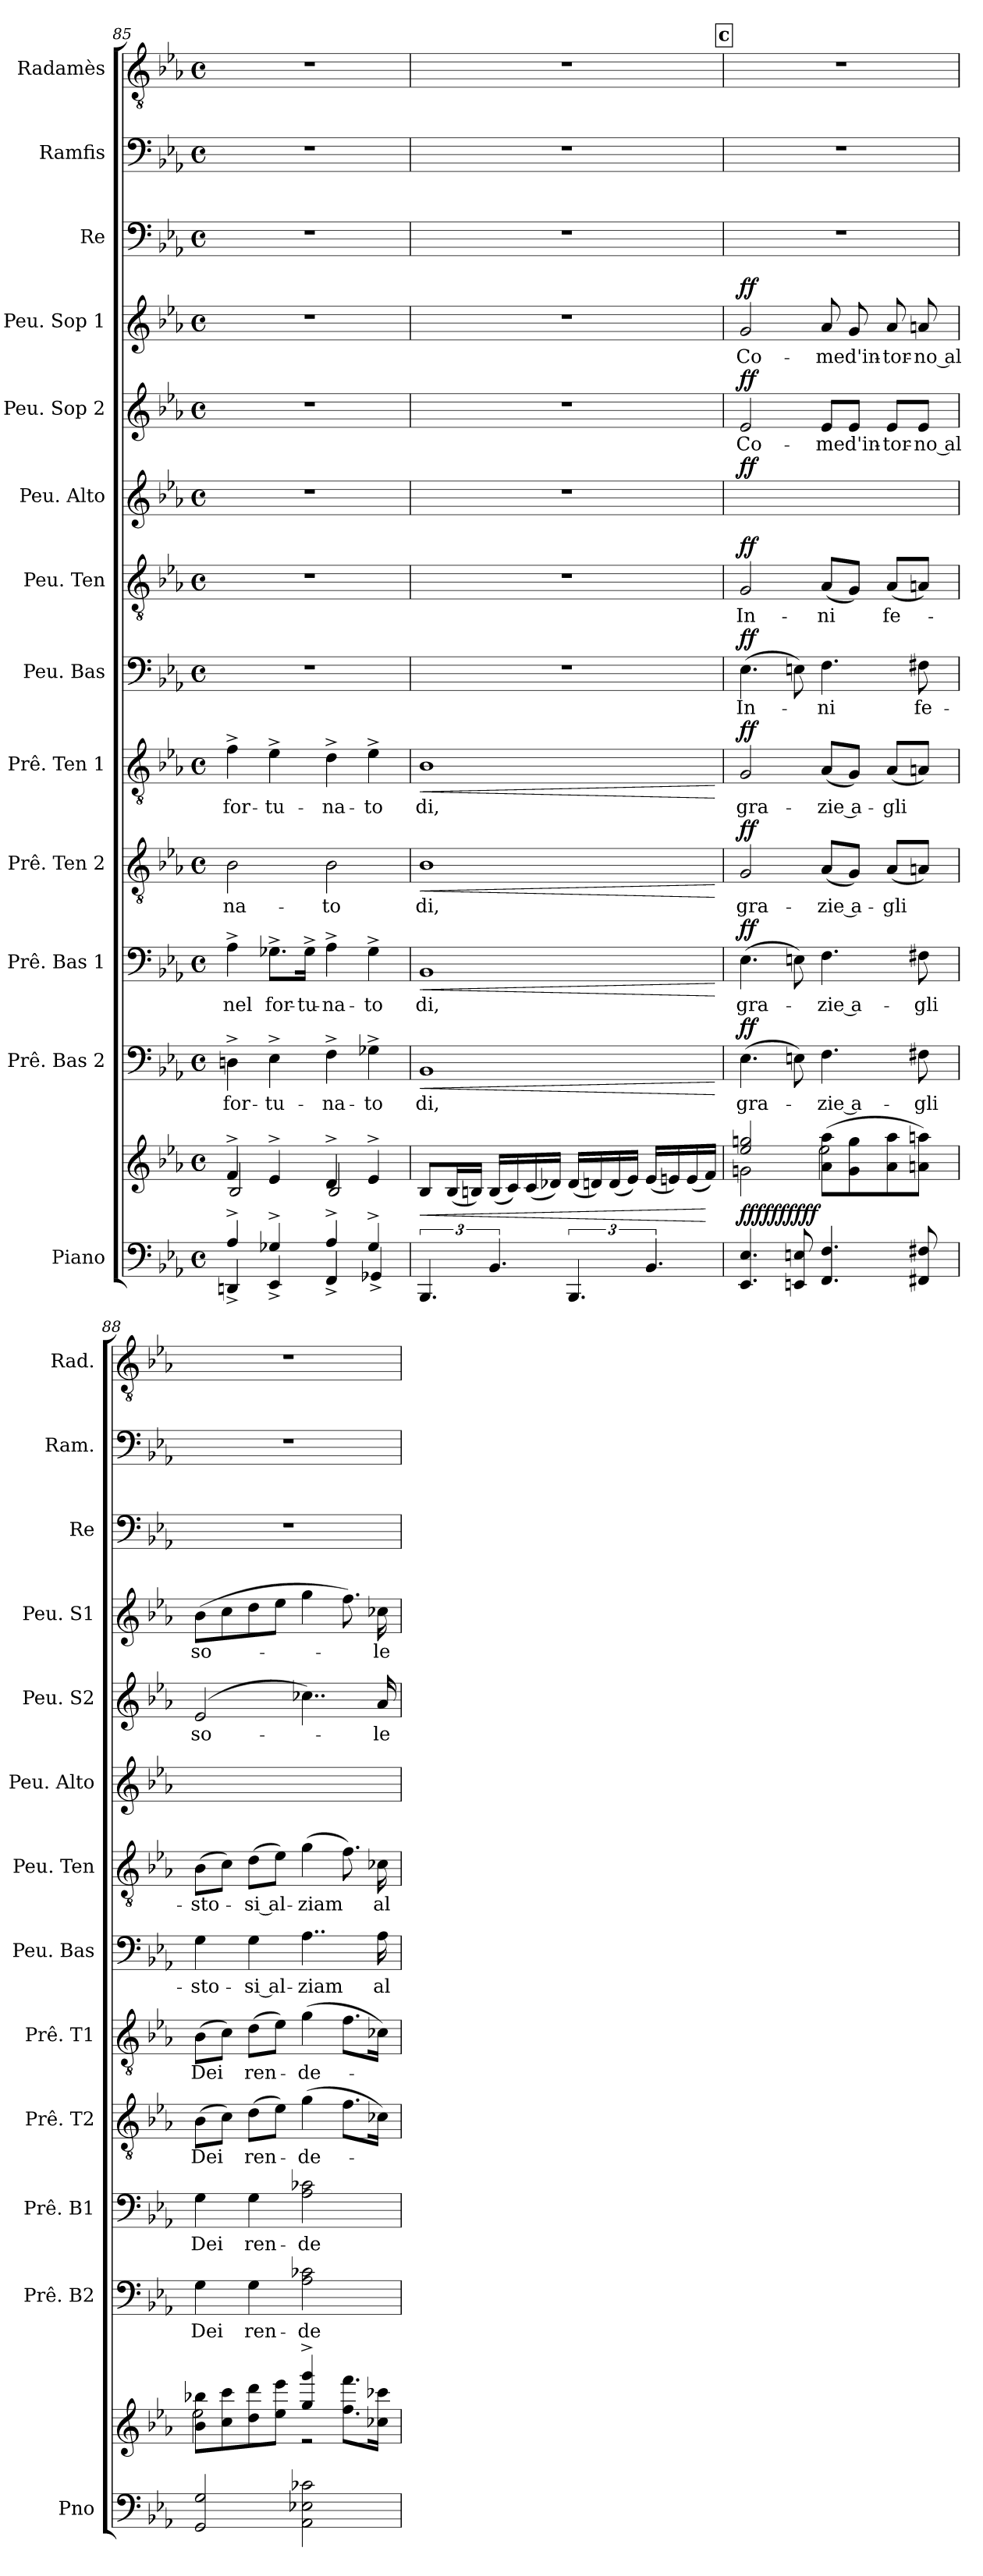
**kern	**kern	**dynam	**kern	**text	**dynam	**kern	**text	**dynam	**kern	**text	**dynam	**kern	**text	**dynam	**kern	**text	**dynam	**kern	**text	**dynam	**kern	**dynam	**kern	**text	**dynam	**kern	**text	**dynam	**kern	**kern	**kern
*part13	*part13	*part13	*part12	*part12	*part12	*part11	*part11	*part11	*part10	*part10	*part10	*part9	*part9	*part9	*part8	*part8	*part8	*part7	*part7	*part7	*part6	*part6	*part5	*part5	*part5	*part4	*part4	*part4	*part3	*part2	*part1
*staff14	*staff13	*staff13/14	*staff12	*staff12	*staff12	*staff11	*staff11	*staff11	*staff10	*staff10	*staff10	*staff9	*staff9	*staff9	*staff8	*staff8	*staff8	*staff7	*staff7	*staff7	*staff6	*staff6	*staff5	*staff5	*staff5	*staff4	*staff4	*staff4	*staff3	*staff2	*staff1
*I"Piano	*	*	*I"Prê. Bas 2	*	*	*I"Prê. Bas 1	*	*	*I"Prê. Ten 2	*	*	*I"Prê. Ten 1	*	*	*I"Peu. Bas	*	*	*I"Peu. Ten	*	*	*I"Peu. Alto	*	*I"Peu. Sop 2	*	*	*I"Peu. Sop 1	*	*	*I"Re	*I"Ramfis	*I"Radamès
*I'Pno	*	*	*I'Prê. B2	*	*	*I'Prê. B1	*	*	*I'Prê. T2	*	*	*I'Prê. T1	*	*	*I'Peu. Bas	*	*	*I'Peu. Ten	*	*	*I'Peu. Alto	*	*I'Peu. S2	*	*	*I'Peu. S1	*	*	*I'Re	*I'Ram.	*I'Rad.
*clefF4	*clefG2	*	*clefF4	*	*	*clefF4	*	*	*clefGv2	*	*	*clefGv2	*	*	*clefF4	*	*	*clefGv2	*	*	*clefG2	*	*clefG2	*	*	*clefG2	*	*	*clefF4	*clefF4	*clefGv2
*k[b-e-a-]	*k[b-e-a-]	*	*k[b-e-a-]	*	*	*k[b-e-a-]	*	*	*k[b-e-a-]	*	*	*k[b-e-a-]	*	*	*k[b-e-a-]	*	*	*k[b-e-a-]	*	*	*k[b-e-a-]	*	*k[b-e-a-]	*	*	*k[b-e-a-]	*	*	*k[b-e-a-]	*k[b-e-a-]	*k[b-e-a-]
*M4/4	*M4/4	*	*M4/4	*	*	*M4/4	*	*	*M4/4	*	*	*M4/4	*	*	*M4/4	*	*	*M4/4	*	*	*M4/4	*	*M4/4	*	*	*M4/4	*	*	*M4/4	*M4/4	*M4/4
*met(c)	*met(c)	*	*met(c)	*	*	*met(c)	*	*	*met(c)	*	*	*met(c)	*	*	*met(c)	*	*	*met(c)	*	*	*met(c)	*	*met(c)	*	*	*met(c)	*	*	*met(c)	*met(c)	*met(c)
=85	=85	=85	=85	=85	=85	=85	=85	=85	=85	=85	=85	=85	=85	=85	=85	=85	=85	=85	=85	=85	=85	=85	=85	=85	=85	=85	=85	=85	=85	=85	=85
*^	*^	*	*	*	*	*	*	*	*	*	*	*	*	*	*	*	*	*	*	*	*	*	*	*	*	*	*	*	*	*	*
!	!	!	!	!	!	!LO:LY:b:color=#0055FF	!	!	!LO:LY:b:color=#0055FF	!	!	!LO:LY:b:color=#0055FF	!	!	!LO:LY:b:color=#0055FF	!	!	!	!	!	!	!	!	!	!	!	!	!	!	!	!	!	!
4A-^/	4DDn^/	4f^/	2B-/	.	4Dn^\	for-	.	4A-^\	nel	.	2B-\	-na-	.	4f^\	for-	.	1r	.	.	1r	.	.	1r	.	1r	.	.	1r	.	.	1r	1r	1r
!	!	!	!	!	!	!LO:LY:b:color=#0055FF	!	!	!LO:LY:b:color=#0055FF	!	!	!	!	!	!LO:LY:b:color=#0055FF	!	!	!	!	!	!	!	!	!	!	!	!	!	!	!	!	!	!
4G-X^/	4EE-^/	4e-^/	.	.	4E-^\	-tu-	.	8.G-X^\L	for-	.	.	.	.	4e-^\	-tu-	.	.	.	.	.	.	.	.	.	.	.	.	.	.	.	.	.	.
!	!	!	!	!	!	!	!	!	!LO:LY:b:color=#0055FF	!	!	!	!	!	!	!	!	!	!	!	!	!	!	!	!	!	!	!	!	!	!	!	!
.	.	.	.	.	.	.	.	16G-^\Jk	-tu-	.	.	.	.	.	.	.	.	.	.	.	.	.	.	.	.	.	.	.	.	.	.	.	.
!	!	!	!	!	!	!LO:LY:b:color=#0055FF	!	!	!LO:LY:b:color=#0055FF	!	!	!LO:LY:b:color=#0055FF	!	!	!LO:LY:b:color=#0055FF	!	!	!	!	!	!	!	!	!	!	!	!	!	!	!	!	!	!
4A-^/	4FF^/	4d^/	2B-/	.	4F^\	-na-	.	4A-^\	-na-	.	2B-\	-to	.	4d^\	-na-	.	.	.	.	.	.	.	.	.	.	.	.	.	.	.	.	.	.
!	!	!	!	!	!	!LO:LY:b:color=#0055FF	!	!	!LO:LY:b:color=#0055FF	!	!	!	!	!	!LO:LY:b:color=#0055FF	!	!	!	!	!	!	!	!	!	!	!	!	!	!	!	!	!	!
4G-^/	4GG-X^/	4e-^/	.	.	4G-X^\	-to	.	4G-^\	-to	.	.	.	.	4e-^\	-to	.	.	.	.	.	.	.	.	.	.	.	.	.	.	.	.	.	.
*	*	*v	*v	*	*	*	*	*	*	*	*	*	*	*	*	*	*	*	*	*	*	*	*	*	*	*	*	*	*	*	*	*	*
=86	=86	=86	=86	=86	=86	=86	=86	=86	=86	=86	=86	=86	=86	=86	=86	=86	=86	=86	=86	=86	=86	=86	=86	=86	=86	=86	=86	=86	=86	=86	=86	=86
!	!	!	!LO:HP:b	!	!LO:LY:b:color=#0055FF	!LO:HP:b	!	!LO:LY:b:color=#0055FF	!LO:HP:b	!	!LO:LY:b:color=#0055FF	!LO:HP:b	!	!LO:LY:b:color=#0055FF	!LO:HP:b	!	!	!	!	!	!	!	!	!	!	!	!	!	!	!	!	!
*v	*v	*	*	*	*	*	*	*	*	*	*	*	*	*	*	*	*	*	*	*	*	*	*	*	*	*	*	*	*	*	*	*
6.BBB-/	8B-/L	<	1BB-	di,	<	1BB-	di,	<	1B-	di,	<	1B-	di,	<	1r	.	.	1r	.	.	1r	.	1r	.	.	1r	.	.	1r	1r	1r
.	(<16B-/L	.	.	.	.	.	.	.	.	.	.	.	.	.	.	.	.	.	.	.	.	.	.	.	.	.	.	.	.	.	.
.	16Bn/JJ)	.	.	.	.	.	.	.	.	.	.	.	.	.	.	.	.	.	.	.	.	.	.	.	.	.	.	.	.	.	.
6.BB-/	(<16B/LL	.	.	.	.	.	.	.	.	.	.	.	.	.	.	.	.	.	.	.	.	.	.	.	.	.	.	.	.	.	.
.	16c/)	.	.	.	.	.	.	.	.	.	.	.	.	.	.	.	.	.	.	.	.	.	.	.	.	.	.	.	.	.	.
.	(<16c/	.	.	.	.	.	.	.	.	.	.	.	.	.	.	.	.	.	.	.	.	.	.	.	.	.	.	.	.	.	.
.	16d-X/JJ)	.	.	.	.	.	.	.	.	.	.	.	.	.	.	.	.	.	.	.	.	.	.	.	.	.	.	.	.	.	.
6.BBB-/	(<16d-/LL	.	.	.	.	.	.	.	.	.	.	.	.	.	.	.	.	.	.	.	.	.	.	.	.	.	.	.	.	.	.
.	16dn/)	.	.	.	.	.	.	.	.	.	.	.	.	.	.	.	.	.	.	.	.	.	.	.	.	.	.	.	.	.	.
.	(<16d/	.	.	.	.	.	.	.	.	.	.	.	.	.	.	.	.	.	.	.	.	.	.	.	.	.	.	.	.	.	.
.	16e-/JJ)	.	.	.	.	.	.	.	.	.	.	.	.	.	.	.	.	.	.	.	.	.	.	.	.	.	.	.	.	.	.
6.BB-/	(<16e-/LL	.	.	.	.	.	.	.	.	.	.	.	.	.	.	.	.	.	.	.	.	.	.	.	.	.	.	.	.	.	.
.	16en/)	.	.	.	.	.	.	.	.	.	.	.	.	.	.	.	.	.	.	.	.	.	.	.	.	.	.	.	.	.	.
.	(<16e/	.	.	.	.	.	.	.	.	.	.	.	.	.	.	.	.	.	.	.	.	.	.	.	.	.	.	.	.	.	.
.	16f/JJ)	[	.	.	.	.	.	.	.	.	.	.	.	.	.	.	.	.	.	.	.	.	.	.	.	.	.	.	.	.	.
.	.	.	.	.	[	.	.	[	.	.	[	.	.	[	.	.	.	.	.	.	.	.	.	.	.	.	.	.	.	.	.
!!LO:PB:g=z
!!LO:REH:place=s1:a:fs=18:t=c
=87	=87	=87	=87	=87	=87	=87	=87	=87	=87	=87	=87	=87	=87	=87	=87	=87	=87	=87	=87	=87	=87	=87	=87	=87	=87	=87	=87	=87	=87	=87	=87
*	*^	*	*	*	*	*	*	*	*	*	*	*	*	*	*	*	*	*	*	*	*	*	*	*	*	*	*	*	*	*	*
!	!	!	!LO:DY:a=2	!	!LO:LY:b:color=#0055FF	!	!	!LO:LY:b:color=#0055FF	!	!	!LO:LY:b:color=#0055FF	!	!	!LO:LY:b:color=#0055FF	!	!	!LO:LY:b:color=#AA0000	!	!	!LO:LY:b:color=#0055FF	!	!	!	!	!LO:LY:b:color=#0055FF	!	!	!LO:LY:b:color=#0055FF	!	!	!	!
!	!	!	!LO:DY:n=1:a=2	!	!	!	!	!	!	!	!	!	!	!	!	!	!	!	!	!	!	!	!	!	!	!	!	!	!	!	!	!
!	!	!	!LO:DY:n=2:a	!	!	!	!	!	!	!	!	!	!	!	!	!	!	!	!	!	!	!	!	!	!	!	!	!	!	!	!	!
!	!	!	!LO:DY:n=3:a	!	!	!	!	!	!	!	!	!	!	!	!	!	!	!	!	!	!	!	!	!	!	!	!	!	!	!	!	!
!	!	!	!LO:DY:n=4:a	!	!	!LO:DY:a	!	!	!LO:DY:a	!	!	!LO:DY:a	!	!	!LO:DY:a	!	!	!LO:DY:a	!	!	!LO:DY:a	!	!LO:DY:a	!	!	!LO:DY:a	!	!	!LO:DY:a	!	!	!
4.EE-/ 4.E-/	2ee-/ 2ggn/	2gn\	ff ff ff ff ff	(>4.E-\	gra-	ff	(>4.E-\	gra-	ff	2G/	gra-	ff	2G/	gra-	ff	(>4.E-\	In-	ff	2G/	In-	ff	1ryy	ff	2e-/	Co-	ff	2g/	Co-	ff	1r	1r	1r
8EEn/ 8En/	.	.	.	8En\)	.	.	8En\)	.	.	.	.	.	.	.	.	8En\)	.	.	.	.	.	.	.	.	.	.	.	.	.	.	.	.
!	!	!	!	!	!LO:LY:b:color=#0055FF	!	!	!LO:LY:b:color=#0055FF	!	!	!LO:LY:b:color=#0055FF	!	!	!LO:LY:b:color=#0055FF	!	!	!LO:LY:b:color=#AA0000	!	!	!LO:LY:b:color=#0055FF	!	!	!	!	!LO:LY:b:color=#0055FF	!	!	!LO:LY:b:color=#0055FF	!	!	!	!
4.FF/ 4.F/	(<8a-\ 8aa-\L	2ee-\	.	4.F\	zie a-	.	4.F\	zie a-	.	(<8A-/L	zie a-	.	(<8A-/L	zie a-	.	4.F\	-ni	.	(<8A-/L	-ni	.	.	.	8e-/L	-me	.	8a-/	-me	.	.	.	.
!	!	!	!	!	!	!	!	!	!	!	!	!	!	!	!	!	!	!	!	!	!	!	!	!	!LO:LY:b:color=#0055FF	!	!	!LO:LY:b:color=#0055FF	!	!	!	!
.	8g\ 8gg\	.	.	.	.	.	.	.	.	8G/J)	.	.	8G/J)	.	.	.	.	.	8G/J)	.	.	.	.	8e-/J	d'in-	.	8g/	d'in-	.	.	.	.
!	!	!	!	!	!	!	!	!	!	!	!LO:LY:b:color=#0055FF	!	!	!LO:LY:b:color=#0055FF	!	!	!	!	!	!LO:LY:b:color=#0055FF	!	!	!	!	!LO:LY:b:color=#0055FF	!	!	!LO:LY:b:color=#0055FF	!	!	!	!
.	8a-\ 8aa-\	.	.	.	.	.	.	.	.	(<8A-/L	-gli	.	(<8A-/L	-gli	.	.	.	.	(<8A-/L	fe-	.	.	.	8e-/L	-tor-	.	8a-/	-tor-	.	.	.	.
!	!	!	!	!	!LO:LY:b:color=#0055FF	!	!	!LO:LY:b:color=#0055FF	!	!	!	!	!	!	!	!	!LO:LY:b:color=#AA0000	!	!	!	!	!	!	!	!LO:LY:b:color=#0055FF	!	!	!LO:LY:b:color=#0055FF	!	!	!	!
8FF#X/ 8F#X/	8an\ 8aan\J)	.	.	8F#X\	-gli	.	8F#X\	-gli	.	8An/J)	.	.	8An/J)	.	.	8F#X\	fe-	.	8An/J)	.	.	.	.	8e-/J	no al	.	8an/	no al	.	.	.	.
=88	=88	=88	=88	=88	=88	=88	=88	=88	=88	=88	=88	=88	=88	=88	=88	=88	=88	=88	=88	=88	=88	=88	=88	=88	=88	=88	=88	=88	=88	=88	=88	=88
!	!	!	!	!	!LO:LY:b:color=#0055FF	!	!	!LO:LY:b:color=#0055FF	!	!	!LO:LY:b:color=#0055FF	!	!	!LO:LY:b:color=#0055FF	!	!	!LO:LY:b:color=#AA0000	!	!	!LO:LY:b:color=#0055FF	!	!	!	!	!LO:LY:b:color=#0055FF	!	!	!LO:LY:b:color=#0055FF	!	!	!	!
2GG/ 2G/	8b-\ 8bb-X\L	2ee-\	.	4G\	Dei	.	4G\	Dei	.	(>8B-\L	Dei	.	(>8B-\L	Dei	.	4G\	-sto-	.	(>8B-\L	-sto-	.	1ryy	.	(>2e-/	so-	.	(>8b-\L	so-	.	1r	1r	1r
.	8cc\ 8ccc\	.	.	.	.	.	.	.	.	8c\J)	.	.	8c\J)	.	.	.	.	.	8c\J)	.	.	.	.	.	.	.	8cc\	.	.	.	.	.
!	!	!	!	!	!LO:LY:b:color=#0055FF	!	!	!LO:LY:b:color=#0055FF	!	!	!LO:LY:b:color=#0055FF	!	!	!LO:LY:b:color=#0055FF	!	!	!LO:LY:b:color=#AA0000	!	!	!LO:LY:b:color=#0055FF	!	!	!	!	!	!	!	!	!	!	!	!
.	8dd\ 8ddd\	.	.	4G\	ren-	.	4G\	ren-	.	(>8d\L	ren-	.	(>8d\L	ren-	.	4G\	si al-	.	(>8d\L	si al-	.	.	.	.	.	.	8dd\	.	.	.	.	.
.	8ee-\ 8eee-\J	.	.	.	.	.	.	.	.	8e-\J)	.	.	8e-\J)	.	.	.	.	.	8e-\J)	.	.	.	.	.	.	.	8ee-\J	.	.	.	.	.
!	!	!	!	!	!LO:LY:b:color=#0055FF	!	!	!LO:LY:b:color=#0055FF	!	!	!LO:LY:b:color=#0055FF	!	!	!LO:LY:b:color=#0055FF	!	!	!LO:LY:b:color=#AA0000	!	!	!LO:LY:b:color=#0055FF	!	!	!	!	!	!	!	!	!	!	!	!
2AA-\ 2E-X\ 2c-X\	4gg/^ 4ggg/^	2r	.	2A-\ 2c-X\	-de-	.	2A-\ 2c-X\	-de-	.	(>4g\	-de-	.	(>4g\	-de-	.	4..A-\	-ziam	.	(>4g\	-ziam	.	.	.	4..cc-X\)	.	.	4gg\	.	.	.	.	.
.	8.ff\ 8.fff\L	.	.	.	.	.	.	.	.	8.f\L	.	.	8.f\L	.	.	.	.	.	8.f\)	.	.	.	.	.	.	.	8.ff\)	.	.	.	.	.
!	!	!	!	!	!	!	!	!	!	!	!	!	!	!	!	!	!LO:LY:b:color=#AA0000	!	!	!LO:LY:b:color=#0055FF	!	!	!	!	!LO:LY:b:color=#0055FF	!	!	!LO:LY:b:color=#0055FF	!	!	!	!
.	16cc-X\ 16ccc-X\Jk	.	.	.	.	.	.	.	.	16c-X\Jk)	.	.	16c-X\Jk)	.	.	16A-\	al	.	16c-X\	al	.	.	.	16a-/	-le	.	16cc-X\	-le	.	.	.	.
*	*v	*v	*	*	*	*	*	*	*	*	*	*	*	*	*	*	*	*	*	*	*	*	*	*	*	*	*	*	*	*	*	*
=	=	=	=	=	=	=	=	=	=	=	=	=	=	=	=	=	=	=	=	=	=	=	=	=	=	=	=	=	=	=	=
*-	*-	*-	*-	*-	*-	*-	*-	*-	*-	*-	*-	*-	*-	*-	*-	*-	*-	*-	*-	*-	*-	*-	*-	*-	*-	*-	*-	*-	*-	*-	*-
